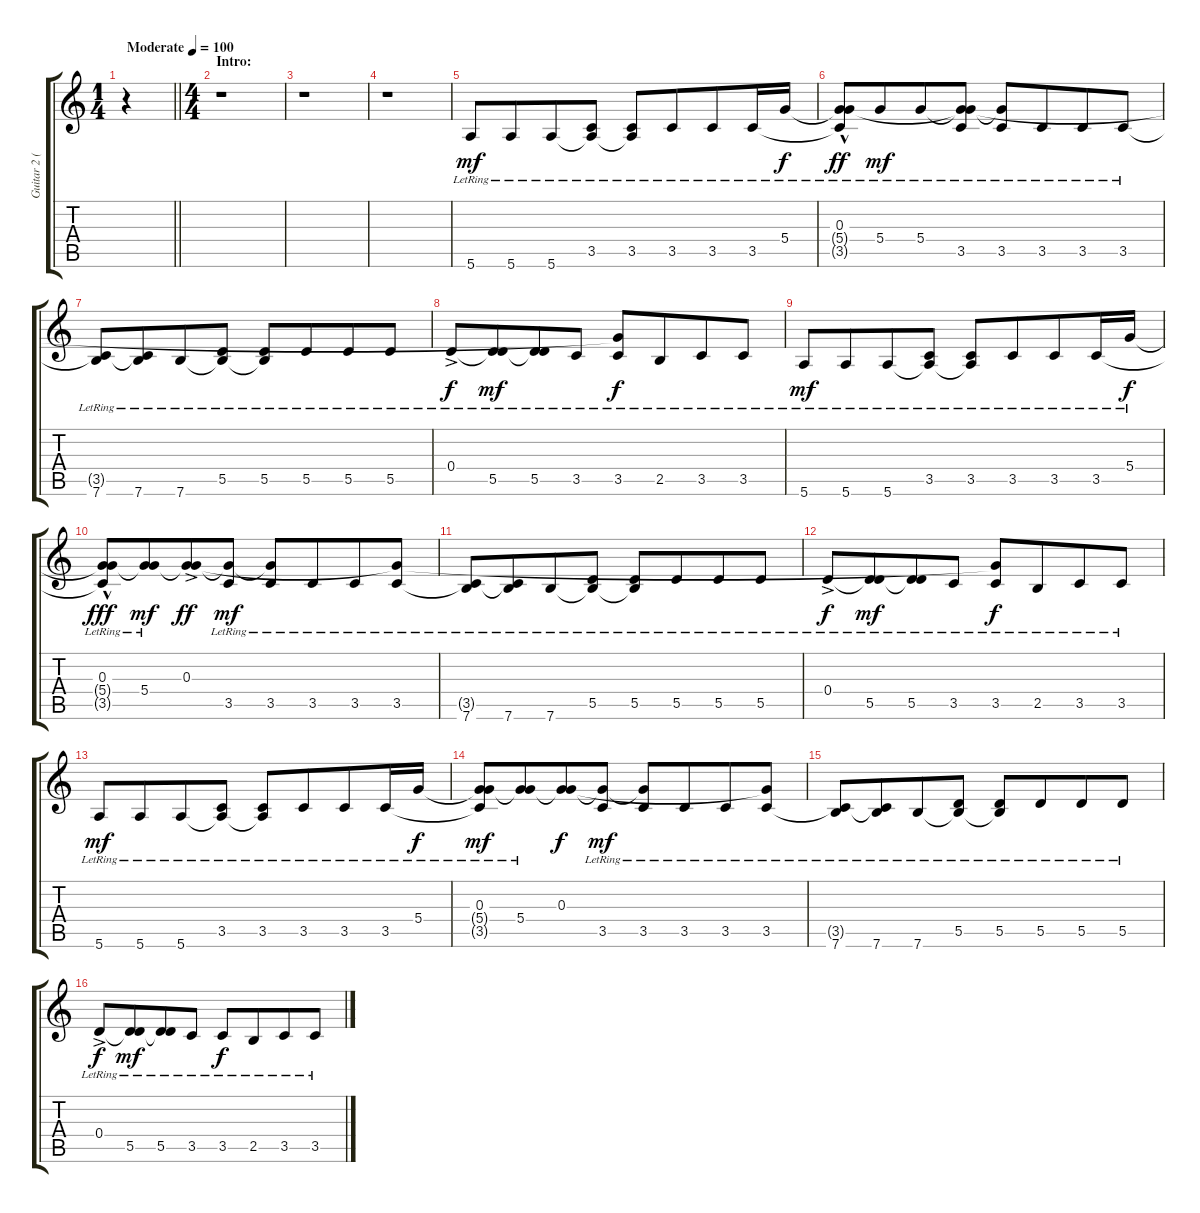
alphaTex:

\track ("Guitar 2 (Elektric)" "Guitar 2 (") {instrument acousticguitarsteel}
\staff {score tabs}
\tuning (E4 B3 G3 D3 A2 E2) {hide}
\ts (1 4)
\tempo (100 "Moderate")
\clef g2
\barLineRight lightlight
\ks c
r.4{dy mf instrument acousticguitarsteel} |
\ts (4 4)
\section ("" "Intro:")
r.1 |
r.1 |
r.1 |
5.6{lr}.8 5.6{lr}.8{beam merge} 5.6{lr}.8 (3.5{lr} 5.6{t}).8 (3.5{lr} 5.6{t}).8 3.5{lr}.8{beam merge} 3.5{lr}.8 3.5{lr}.16 5.4{lr}.16{dy f} |
(0.3{hac lr} 5.4{t} 3.5{t}).8{dy ff} 5.4{lr}.8{dy mf beam merge} 5.4{lr}.8 (0.3{t} 5.4{t} 3.5{lr}).8 (5.4{t} 3.5{lr}).8 3.5{lr}.8{beam merge} 3.5{lr}.8 3.5{lr}.8 |
(3.5{t} 7.6{lr}).8 (3.5{t} 7.6{lr}).8{beam merge} 7.6{lr}.8 (5.5{lr} 7.6{t}).8 (5.5{lr} 7.6{t}).8 5.5{lr}.8{beam merge} 5.5{lr}.8 5.5{lr}.8 |
0.4{ac lr}.8{dy f} (0.4{t} 5.5{lr}).8{dy mf beam merge} (0.4{t} 5.5{lr}).8 3.5{lr}.8 (0.3{t} 3.5{lr}).8{dy f} 2.5{lr}.8{beam merge} 3.5{lr}.8 3.5{lr}.8 |
5.6{lr}.8{dy mf} 5.6{lr}.8{beam merge} 5.6{lr}.8 (3.5{lr} 5.6{t}).8 (3.5{lr} 5.6{t}).8 3.5{lr}.8{beam merge} 3.5{lr}.8 3.5{lr}.16 5.4{lr}.16{dy f} |
(0.3{hac lr} 5.4{t} 3.5{t}).8{dy fff} (0.3{t} 5.4{lr}).8{dy mf beam merge} (0.3{ac} 5.4{t}).8{dy ff} (5.4{t} 3.5{lr}).8{dy mf} (5.4{t} 3.5{lr}).8 3.5{lr}.8{beam merge} 3.5{lr}.8 (0.3{t} 3.5{lr}).8 |
(3.5{t} 7.6{lr}).8 (3.5{t} 7.6{lr}).8{beam merge} 7.6{lr}.8 (5.5{lr} 7.6{t}).8 (5.5{lr} 7.6{t}).8 5.5{lr}.8{beam merge} 5.5{lr}.8 5.5{lr}.8 |
0.4{ac lr}.8{dy f} (0.4{t} 5.5{lr}).8{dy mf beam merge} (0.4{t} 5.5{lr}).8 3.5{lr}.8 (0.3{t} 3.5{lr}).8{dy f} 2.5{lr}.8{beam merge} 3.5{lr}.8 3.5{lr}.8 |
5.6{lr}.8{dy mf} 5.6{lr}.8{beam merge} 5.6{lr}.8 (3.5{lr} 5.6{t}).8 (3.5{lr} 5.6{t}).8 3.5{lr}.8{beam merge} 3.5{lr}.8 3.5{lr}.16 5.4{lr}.16{dy f} |
(0.3{lr} 5.4{t} 3.5{t}).8{dy mf} (0.3{t} 5.4{lr}).8{beam merge} (0.3 5.4{t}).8{dy f} (5.4{t} 3.5{lr}).8{dy mf} (5.4{t} 3.5{lr}).8 3.5{lr}.8{beam merge} 3.5{lr}.8 (0.3{t} 3.5{lr}).8 |
(3.5{t} 7.6{lr}).8 (3.5{t} 7.6{lr}).8{beam merge} 7.6{lr}.8 (5.5{lr} 7.6{t}).8 (5.5{lr} 7.6{t}).8 5.5{lr}.8{beam merge} 5.5{lr}.8 5.5{lr}.8 |
0.4{ac lr}.8{dy f} (0.4{t} 5.5{lr}).8{dy mf beam merge} (0.4{t} 5.5{lr}).8 3.5{lr}.8 3.5{lr}.8{dy f} 2.5{lr}.8{beam merge} 3.5{lr}.8 3.5{lr}.8
